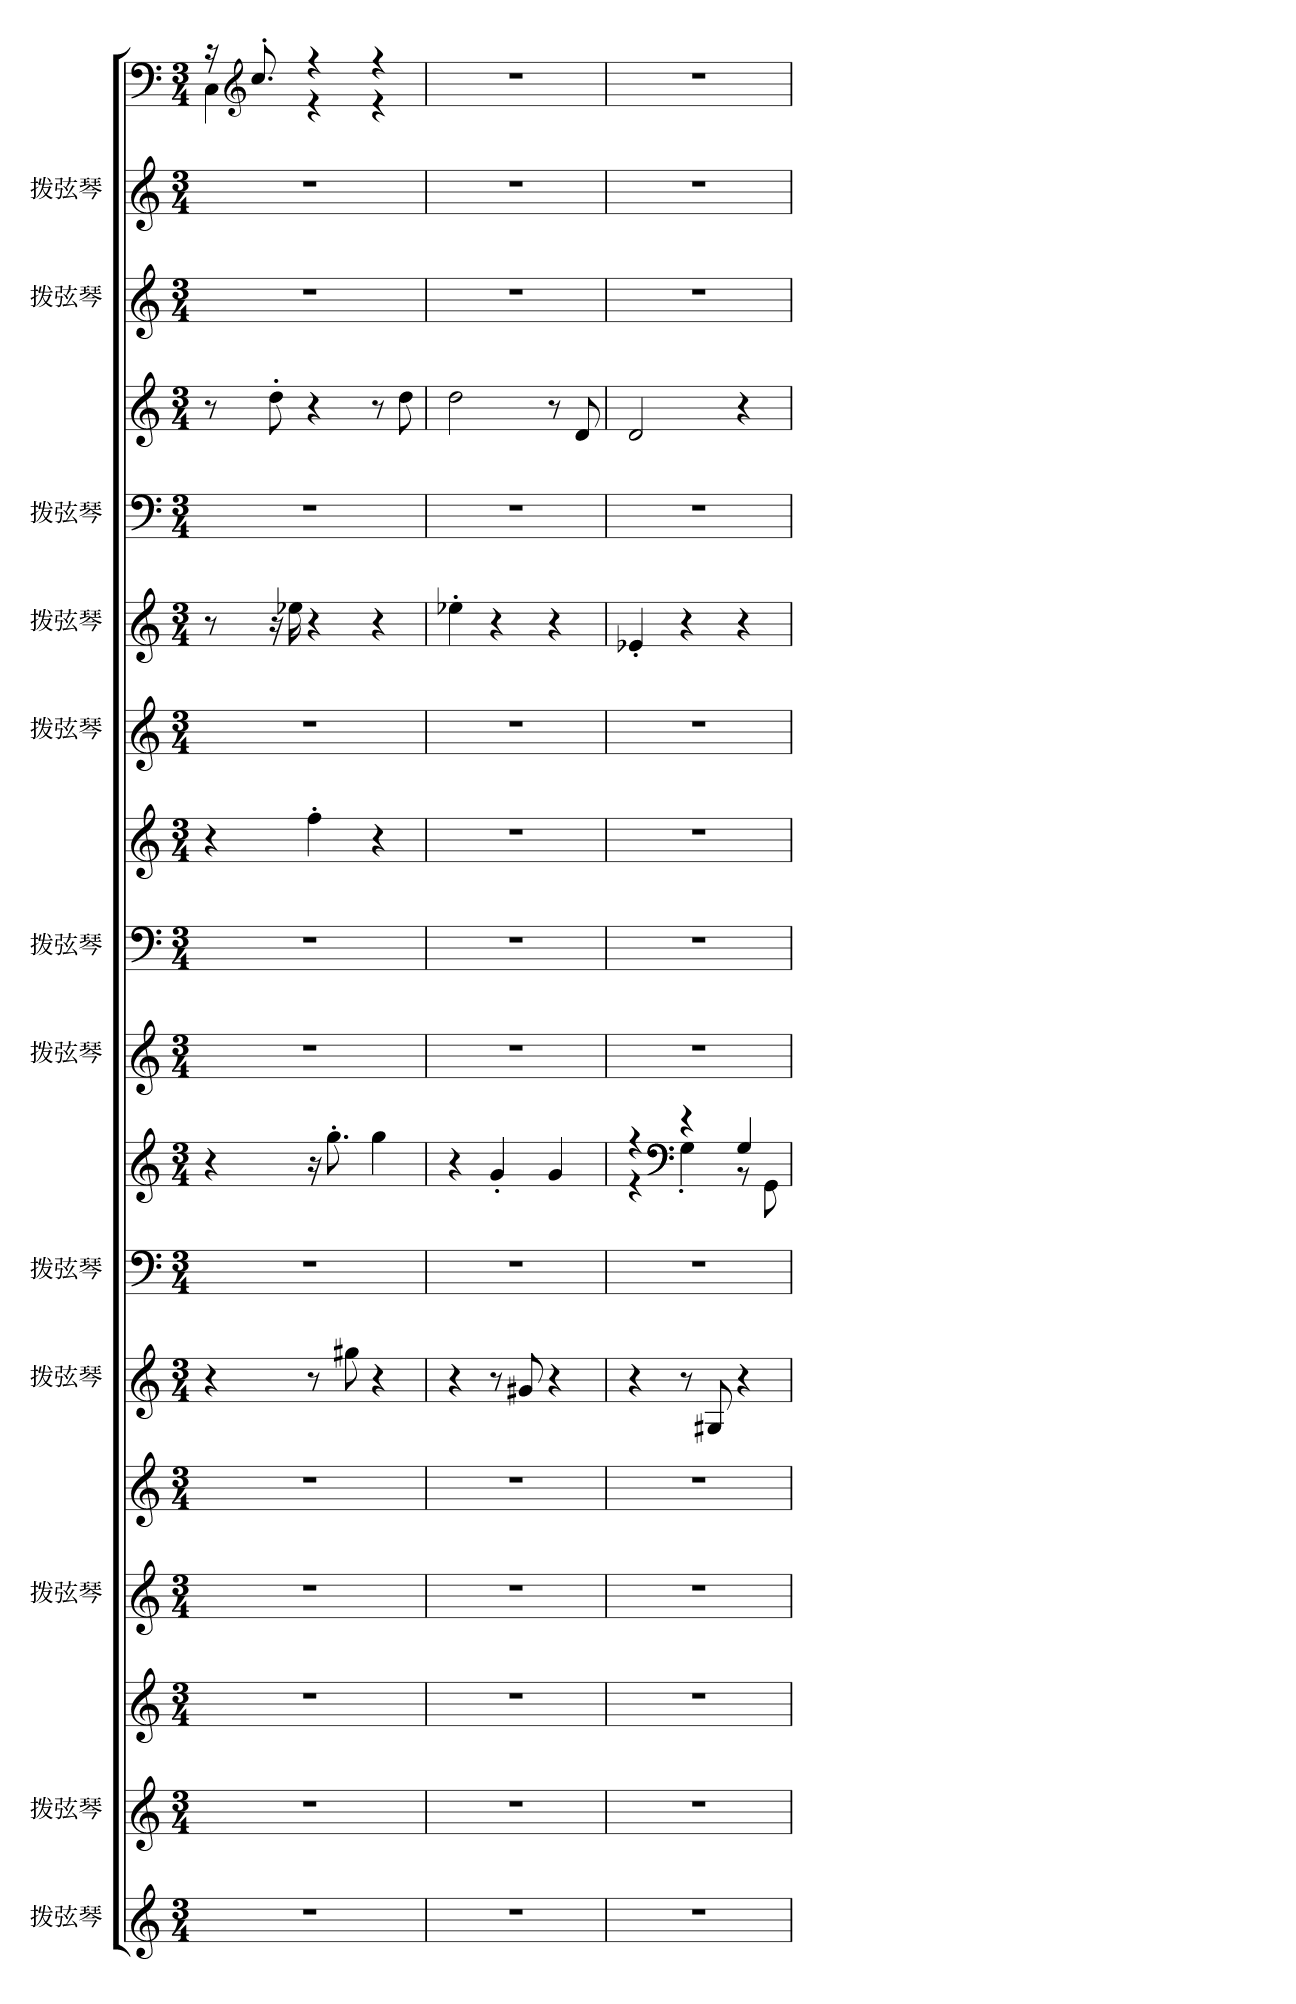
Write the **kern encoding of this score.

**kern	**kern	**kern	**kern	**kern	**kern	**kern	**kern	**kern	**kern	**kern	**kern	**kern	**kern	**kern	**kern	**kern	**kern
*part12	*part11	*part11	*part10	*part10	*part9	*part8	*part8	*part7	*part6	*part6	*part5	*part4	*part3	*part3	*part2	*part1	*part1
*staff18	*staff17	*staff16	*staff15	*staff14	*staff13	*staff12	*staff11	*staff10	*staff9	*staff8	*staff7	*staff6	*staff5	*staff4	*staff3	*staff2	*staff1
*I"拨弦琴	*I"拨弦琴	*	*I"拨弦琴	*	*I"拨弦琴	*I"拨弦琴	*	*I"拨弦琴	*I"拨弦琴	*	*I"拨弦琴	*I"拨弦琴	*I"拨弦琴	*	*I"拨弦琴	*I"拨弦琴	*
*clefG2	*clefG2	*clefG2	*clefG2	*clefG2	*clefG2	*clefF4	*clefG2	*clefG2	*clefF4	*clefG2	*clefG2	*clefG2	*clefF4	*clefG2	*clefG2	*clefG2	*clefF4
*k[]	*k[]	*k[]	*k[]	*k[]	*k[]	*k[]	*k[]	*k[]	*k[]	*k[]	*k[]	*k[]	*k[]	*k[]	*k[]	*k[]	*k[]
*M3/4	*M3/4	*M3/4	*M3/4	*M3/4	*M3/4	*M3/4	*M3/4	*M3/4	*M3/4	*M3/4	*M3/4	*M3/4	*M3/4	*M3/4	*M3/4	*M3/4	*M3/4
*MM145	*MM145	*MM145	*MM145	*MM145	*MM145	*MM145	*MM145	*MM145	*MM145	*MM145	*MM145	*MM145	*MM145	*MM145	*MM145	*MM145	*MM145
=1	=1	=1	=1	=1	=1	=1	=1	=1	=1	=1	=1	=1	=1	=1	=1	=1	=1
*	*	*	*	*	*	*	*	*	*	*	*	*	*	*	*	*	*^
2.r	2.r	2.r	2.r	2.r	4r	2.r	4r	2.r	2.r	4r	2.r	8r	2.r	8r	2.r	2.r	16r	4C\
*	*	*	*	*	*	*	*	*	*	*	*	*	*	*	*	*	*clefG2	*
.	.	.	.	.	.	.	.	.	.	.	.	.	.	.	.	.	8.cc'/	.
.	.	.	.	.	.	.	.	.	.	.	.	16r	.	8dd'\	.	.	.	.
.	.	.	.	.	.	.	.	.	.	.	.	16ee-X\	.	.	.	.	.	.
.	.	.	.	.	8r	.	16r	.	.	4ff'\	.	4r	.	4r	.	.	4r	4r
.	.	.	.	.	.	.	8.gg'\	.	.	.	.	.	.	.	.	.	.	.
.	.	.	.	.	8gg#X\	.	.	.	.	.	.	.	.	.	.	.	.	.
.	.	.	.	.	4r	.	4gg\	.	.	4r	.	4r	.	8r	.	.	4r	4r
.	.	.	.	.	.	.	.	.	.	.	.	.	.	8dd\	.	.	.	.
*	*	*	*	*	*	*	*	*	*	*	*	*	*	*	*	*	*v	*v
=2	=2	=2	=2	=2	=2	=2	=2	=2	=2	=2	=2	=2	=2	=2	=2	=2	=2
2.r	2.r	2.r	2.r	2.r	4r	2.r	4r	2.r	2.r	2.r	2.r	4ee-X'\	2.r	2dd\	2.r	2.r	2.r
.	.	.	.	.	8r	.	4g'/	.	.	.	.	4r	.	.	.	.	.
.	.	.	.	.	8g#X/	.	.	.	.	.	.	.	.	.	.	.	.
.	.	.	.	.	4r	.	4g/	.	.	.	.	4r	.	8r	.	.	.
.	.	.	.	.	.	.	.	.	.	.	.	.	.	8d/	.	.	.
=3	=3	=3	=3	=3	=3	=3	=3	=3	=3	=3	=3	=3	=3	=3	=3	=3	=3
*	*	*	*	*	*	*	*^	*	*	*	*	*	*	*	*	*	*
2.r	2.r	2.r	2.r	2.r	4r	2.r	4r	4r	2.r	2.r	2.r	2.r	4e-X'/	2.r	2d/	2.r	2.r	2.r
*	*	*	*	*	*	*	*clefF4	*	*	*	*	*	*	*	*	*	*	*
.	.	.	.	.	8r	.	4r	4G'\	.	.	.	.	4r	.	.	.	.	.
.	.	.	.	.	8G#X/	.	.	.	.	.	.	.	.	.	.	.	.	.
.	.	.	.	.	4r	.	4G/	8r	.	.	.	.	4r	.	4r	.	.	.
.	.	.	.	.	.	.	.	8GG\	.	.	.	.	.	.	.	.	.	.
*	*	*	*	*	*	*	*v	*v	*	*	*	*	*	*	*	*	*	*
=	=	=	=	=	=	=	=	=	=	=	=	=	=	=	=	=	=
*-	*-	*-	*-	*-	*-	*-	*-	*-	*-	*-	*-	*-	*-	*-	*-	*-	*-
